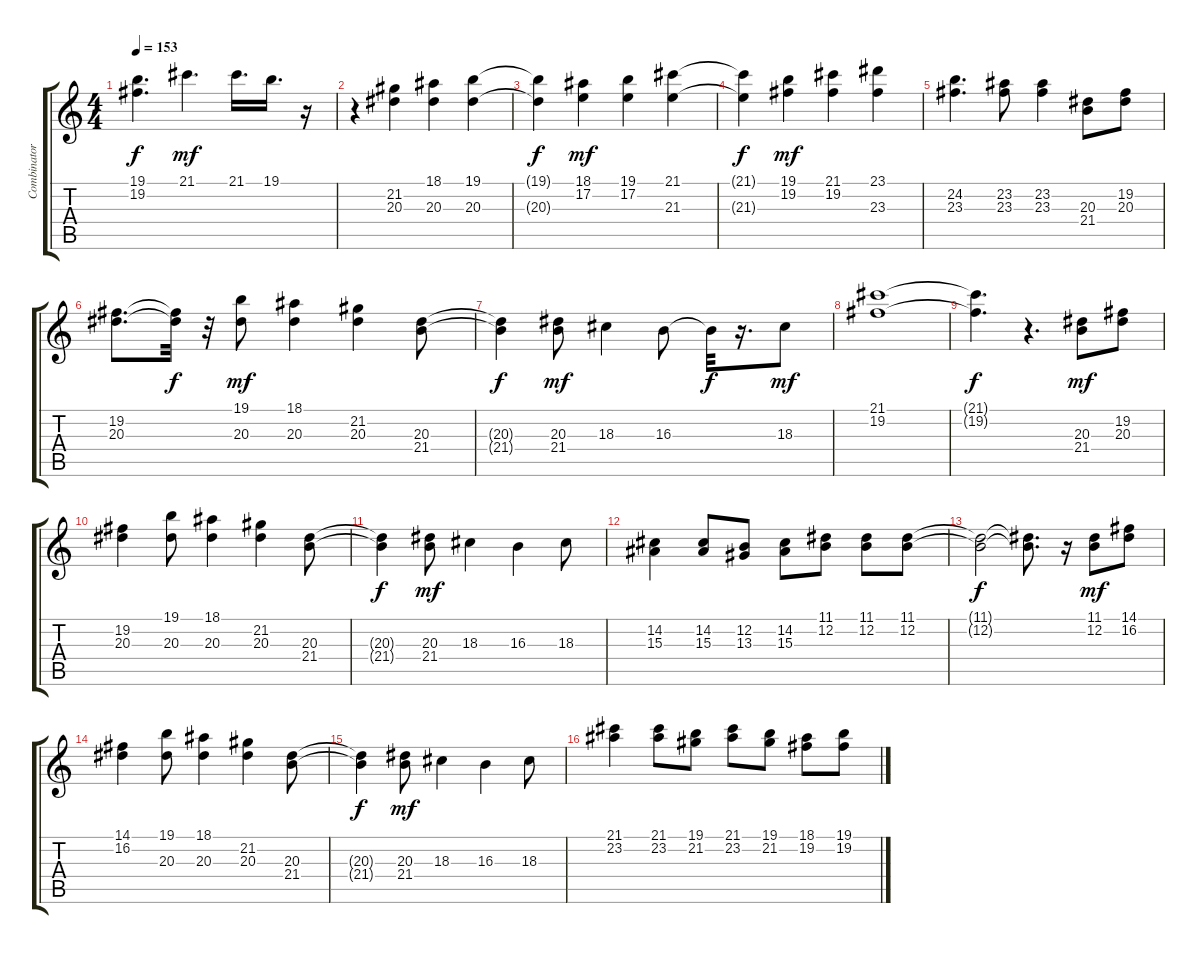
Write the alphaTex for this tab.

\track ("Combinator 1 (Staff 1)" "Combinator") {instrument acousticgrandpiano}
\staff {score tabs}
\tuning (E4 B3 G3 D3 A2 E2) {hide}
\ts (4 4)
\tempo 153
\clef g2
\ks c
(19.1{t} 19.2{t}).4{d dy f} 21.1.4{d dy mf} 21.1.16{d} 19.1.16{d} r.16 |
r.4 (21.2 20.3).4 (18.1 20.3).4 (19.1 20.3).4 |
(19.1{t} 20.3{t}).4{dy f} (18.1 17.2).4{dy mf} (19.1 17.2).4 (21.1 21.3).4 |
(21.1{t} 21.3{t}).4{dy f} (19.1 19.2).4{dy mf} (21.1 19.2).4 (23.1 23.3).4 |
(24.2 23.3).4{d} (23.2 23.3).8 (23.2 23.3).4 (20.3 21.4).8 (19.2 20.3).8 |
(19.2 20.3).8{d} (19.2{t} 20.3{t}).32{dy f} r.32 (19.1 20.3).8{dy mf} (18.1 20.3).4 (21.2 20.3).4 (20.3 21.4).8 |
(20.3{t} 21.4{t}).4{dy f} (20.3 21.4).8{dy mf} 18.3.4 16.3.8 16.3{t}.32{dy f} r.16{d} 18.3.8{dy mf} |
(21.1 19.2).1 |
(21.1{t} 19.2{t}).4{d dy f} r.4{d} (20.3 21.4).8{dy mf} (19.2 20.3).8 |
(19.2 20.3).4 (19.1 20.3).8 (18.1 20.3).4 (21.2 20.3).4 (20.3 21.4).8 |
(20.3{t} 21.4{t}).4{dy f} (20.3 21.4).8{dy mf} 18.3.4 16.3.4 18.3.8 |
(14.2 15.3).4 (14.2 15.3).8 (12.2 13.3).8 (14.2 15.3).8 (11.1 12.2).8 (11.1 12.2).8 (11.1 12.2).8 |
(11.1{t} 12.2{t}).2{dy f} (11.1{t} 12.2{t}).8{d} r.16 (11.1 12.2).8{dy mf} (14.1 16.2).8 |
(14.1 16.2).4 (19.1 20.3).8 (18.1 20.3).4 (21.2 20.3).4 (20.3 21.4).8 |
(20.3{t} 21.4{t}).4{dy f} (20.3 21.4).8{dy mf} 18.3.4 16.3.4 18.3.8 |
(21.1 23.2).4 (21.1 23.2).8 (19.1 21.2).8 (21.1 23.2).8 (19.1 21.2).8 (18.1 19.2).8 (19.1 19.2).8
